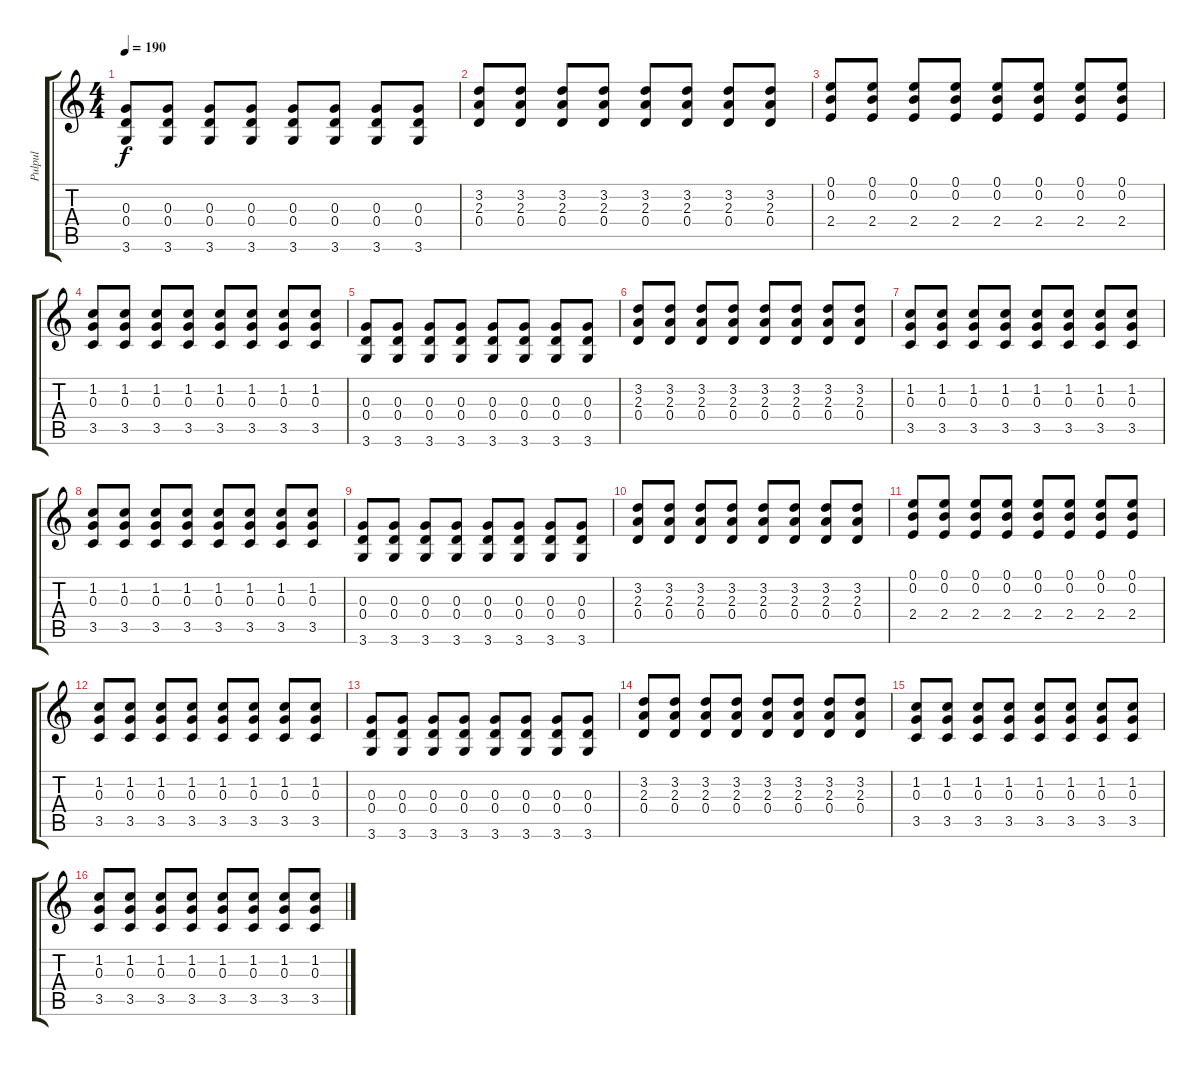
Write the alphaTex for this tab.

\track ("Pulpul" "Pulpul") {instrument overdrivenguitar}
\staff {score tabs}
\tuning (E4 B3 G3 D3 A2 E2) {hide}
\ts (4 4)
\tempo 190
\clef g2
\ks c
(0.3 0.4 3.6).8{dy f volume 13 balance 8} (0.3 0.4 3.6).8 (0.3 0.4 3.6).8 (0.3 0.4 3.6).8 (0.3 0.4 3.6).8 (0.3 0.4 3.6).8 (0.3 0.4 3.6).8 (0.3 0.4 3.6).8 |
(3.2 2.3 0.4).8 (3.2 2.3 0.4).8 (3.2 2.3 0.4).8 (3.2 2.3 0.4).8 (3.2 2.3 0.4).8 (3.2 2.3 0.4).8 (3.2 2.3 0.4).8 (3.2 2.3 0.4).8 |
(0.1 0.2 2.4).8 (0.1 0.2 2.4).8 (0.1 0.2 2.4).8 (0.1 0.2 2.4).8 (0.1 0.2 2.4).8 (0.1 0.2 2.4).8 (0.1 0.2 2.4).8 (0.1 0.2 2.4).8 |
(1.2 0.3 3.5).8 (1.2 0.3 3.5).8 (1.2 0.3 3.5).8 (1.2 0.3 3.5).8 (1.2 0.3 3.5).8 (1.2 0.3 3.5).8 (1.2 0.3 3.5).8 (1.2 0.3 3.5).8 |
(0.3 0.4 3.6).8 (0.3 0.4 3.6).8 (0.3 0.4 3.6).8 (0.3 0.4 3.6).8 (0.3 0.4 3.6).8 (0.3 0.4 3.6).8 (0.3 0.4 3.6).8 (0.3 0.4 3.6).8 |
(3.2 2.3 0.4).8 (3.2 2.3 0.4).8 (3.2 2.3 0.4).8 (3.2 2.3 0.4).8 (3.2 2.3 0.4).8 (3.2 2.3 0.4).8 (3.2 2.3 0.4).8 (3.2 2.3 0.4).8 |
(1.2 0.3 3.5).8 (1.2 0.3 3.5).8 (1.2 0.3 3.5).8 (1.2 0.3 3.5).8 (1.2 0.3 3.5).8 (1.2 0.3 3.5).8 (1.2 0.3 3.5).8 (1.2 0.3 3.5).8 |
(1.2 0.3 3.5).8 (1.2 0.3 3.5).8 (1.2 0.3 3.5).8 (1.2 0.3 3.5).8 (1.2 0.3 3.5).8 (1.2 0.3 3.5).8 (1.2 0.3 3.5).8 (1.2 0.3 3.5).8 |
(0.3 0.4 3.6).8 (0.3 0.4 3.6).8 (0.3 0.4 3.6).8 (0.3 0.4 3.6).8 (0.3 0.4 3.6).8 (0.3 0.4 3.6).8 (0.3 0.4 3.6).8 (0.3 0.4 3.6).8 |
(3.2 2.3 0.4).8 (3.2 2.3 0.4).8 (3.2 2.3 0.4).8 (3.2 2.3 0.4).8 (3.2 2.3 0.4).8 (3.2 2.3 0.4).8 (3.2 2.3 0.4).8 (3.2 2.3 0.4).8 |
(0.1 0.2 2.4).8 (0.1 0.2 2.4).8 (0.1 0.2 2.4).8 (0.1 0.2 2.4).8 (0.1 0.2 2.4).8 (0.1 0.2 2.4).8 (0.1 0.2 2.4).8 (0.1 0.2 2.4).8 |
(1.2 0.3 3.5).8 (1.2 0.3 3.5).8 (1.2 0.3 3.5).8 (1.2 0.3 3.5).8 (1.2 0.3 3.5).8 (1.2 0.3 3.5).8 (1.2 0.3 3.5).8 (1.2 0.3 3.5).8 |
(0.3 0.4 3.6).8 (0.3 0.4 3.6).8 (0.3 0.4 3.6).8 (0.3 0.4 3.6).8 (0.3 0.4 3.6).8 (0.3 0.4 3.6).8 (0.3 0.4 3.6).8 (0.3 0.4 3.6).8 |
(3.2 2.3 0.4).8 (3.2 2.3 0.4).8 (3.2 2.3 0.4).8 (3.2 2.3 0.4).8 (3.2 2.3 0.4).8 (3.2 2.3 0.4).8 (3.2 2.3 0.4).8 (3.2 2.3 0.4).8 |
(1.2 0.3 3.5).8 (1.2 0.3 3.5).8 (1.2 0.3 3.5).8 (1.2 0.3 3.5).8 (1.2 0.3 3.5).8 (1.2 0.3 3.5).8 (1.2 0.3 3.5).8 (1.2 0.3 3.5).8 |
(1.2 0.3 3.5).8 (1.2 0.3 3.5).8 (1.2 0.3 3.5).8 (1.2 0.3 3.5).8 (1.2 0.3 3.5).8 (1.2 0.3 3.5).8 (1.2 0.3 3.5).8 (1.2 0.3 3.5).8
